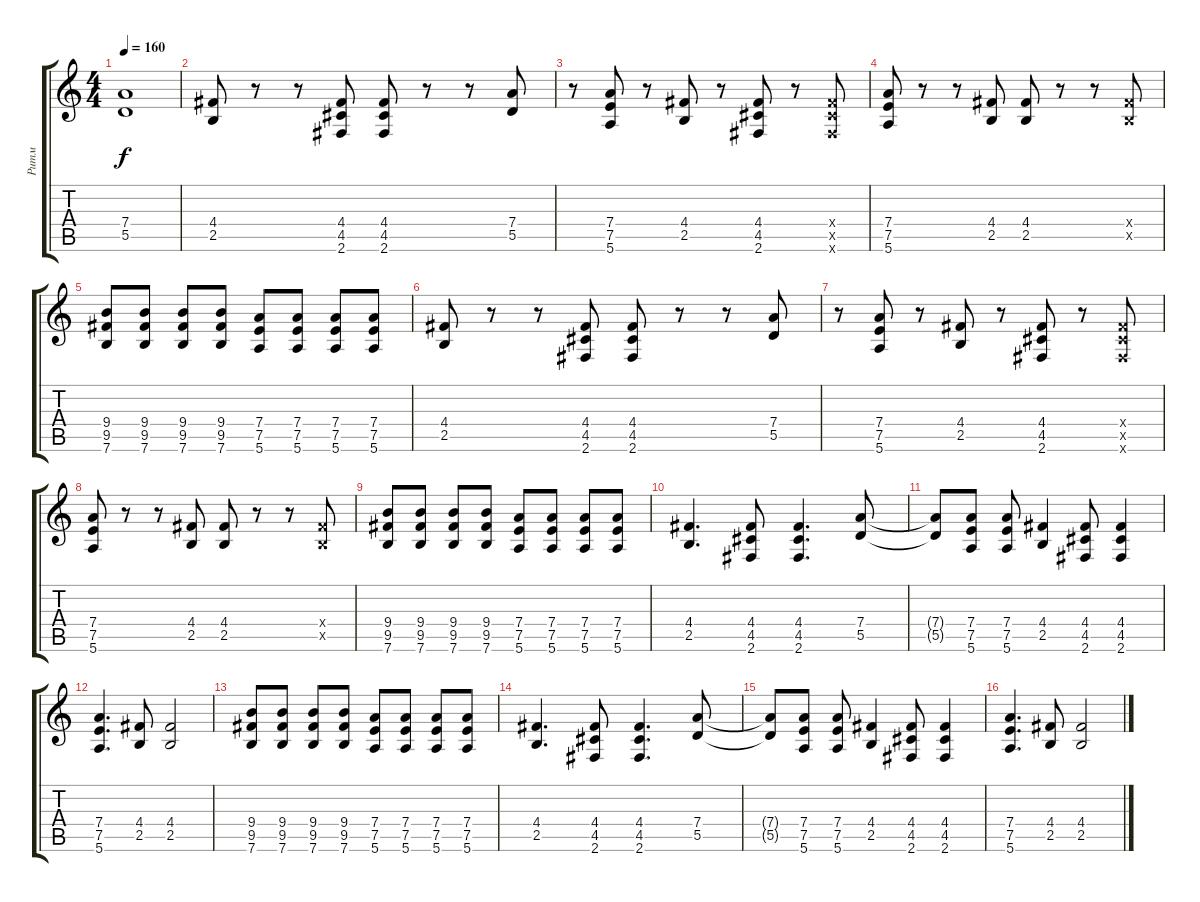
\track ("Ритм" "Ритм") {instrument overdrivenguitar}
\staff {score tabs}
\tuning (E4 B3 G3 D3 A2 E2) {hide}
\ts (4 4)
\tempo 160
\clef g2
\ks c
(7.4 5.5).1{dy f} |
(4.4 2.5).8 r.8 r.8 (4.4 4.5 2.6).8 (4.4 4.5 2.6).8 r.8 r.8 (7.4 5.5).8 |
r.8 (7.4 7.5 5.6).8 r.8 (4.4 2.5).8 r.8 (4.4 4.5 2.6).8 r.8 (4.4{x} 4.5{x} 2.6{x}).8 |
(7.4 7.5 5.6).8 r.8 r.8 (4.4 2.5).8 (4.4 2.5).8 r.8 r.8 (4.4{x} 2.5{x}).8 |
(9.4 9.5 7.6).8 (9.4 9.5 7.6).8 (9.4 9.5 7.6).8 (9.4 9.5 7.6).8 (7.4 7.5 5.6).8 (7.4 7.5 5.6).8 (7.4 7.5 5.6).8 (7.4 7.5 5.6).8 |
(4.4 2.5).8 r.8 r.8 (4.4 4.5 2.6).8 (4.4 4.5 2.6).8 r.8 r.8 (7.4 5.5).8 |
r.8 (7.4 7.5 5.6).8 r.8 (4.4 2.5).8 r.8 (4.4 4.5 2.6).8 r.8 (4.4{x} 4.5{x} 2.6{x}).8 |
(7.4 7.5 5.6).8 r.8 r.8 (4.4 2.5).8 (4.4 2.5).8 r.8 r.8 (4.4{x} 2.5{x}).8 |
(9.4 9.5 7.6).8 (9.4 9.5 7.6).8 (9.4 9.5 7.6).8 (9.4 9.5 7.6).8 (7.4 7.5 5.6).8 (7.4 7.5 5.6).8 (7.4 7.5 5.6).8 (7.4 7.5 5.6).8 |
(4.4 2.5).4{d} (4.4 4.5 2.6).8 (4.4 4.5 2.6).4{d} (7.4 5.5).8 |
(7.4{t} 5.5{t}).8 (7.4 7.5 5.6).8 (7.4 7.5 5.6).8 (4.4 2.5).4 (4.4 4.5 2.6).8 (4.4 4.5 2.6).4 |
(7.4 7.5 5.6).4{d} (4.4 2.5).8 (4.4 2.5).2 |
(9.4 9.5 7.6).8 (9.4 9.5 7.6).8 (9.4 9.5 7.6).8 (9.4 9.5 7.6).8 (7.4 7.5 5.6).8 (7.4 7.5 5.6).8 (7.4 7.5 5.6).8 (7.4 7.5 5.6).8 |
(4.4 2.5).4{d} (4.4 4.5 2.6).8 (4.4 4.5 2.6).4{d} (7.4 5.5).8 |
(7.4{t} 5.5{t}).8 (7.4 7.5 5.6).8 (7.4 7.5 5.6).8 (4.4 2.5).4 (4.4 4.5 2.6).8 (4.4 4.5 2.6).4 |
(7.4 7.5 5.6).4{d} (4.4 2.5).8 (4.4 2.5).2
